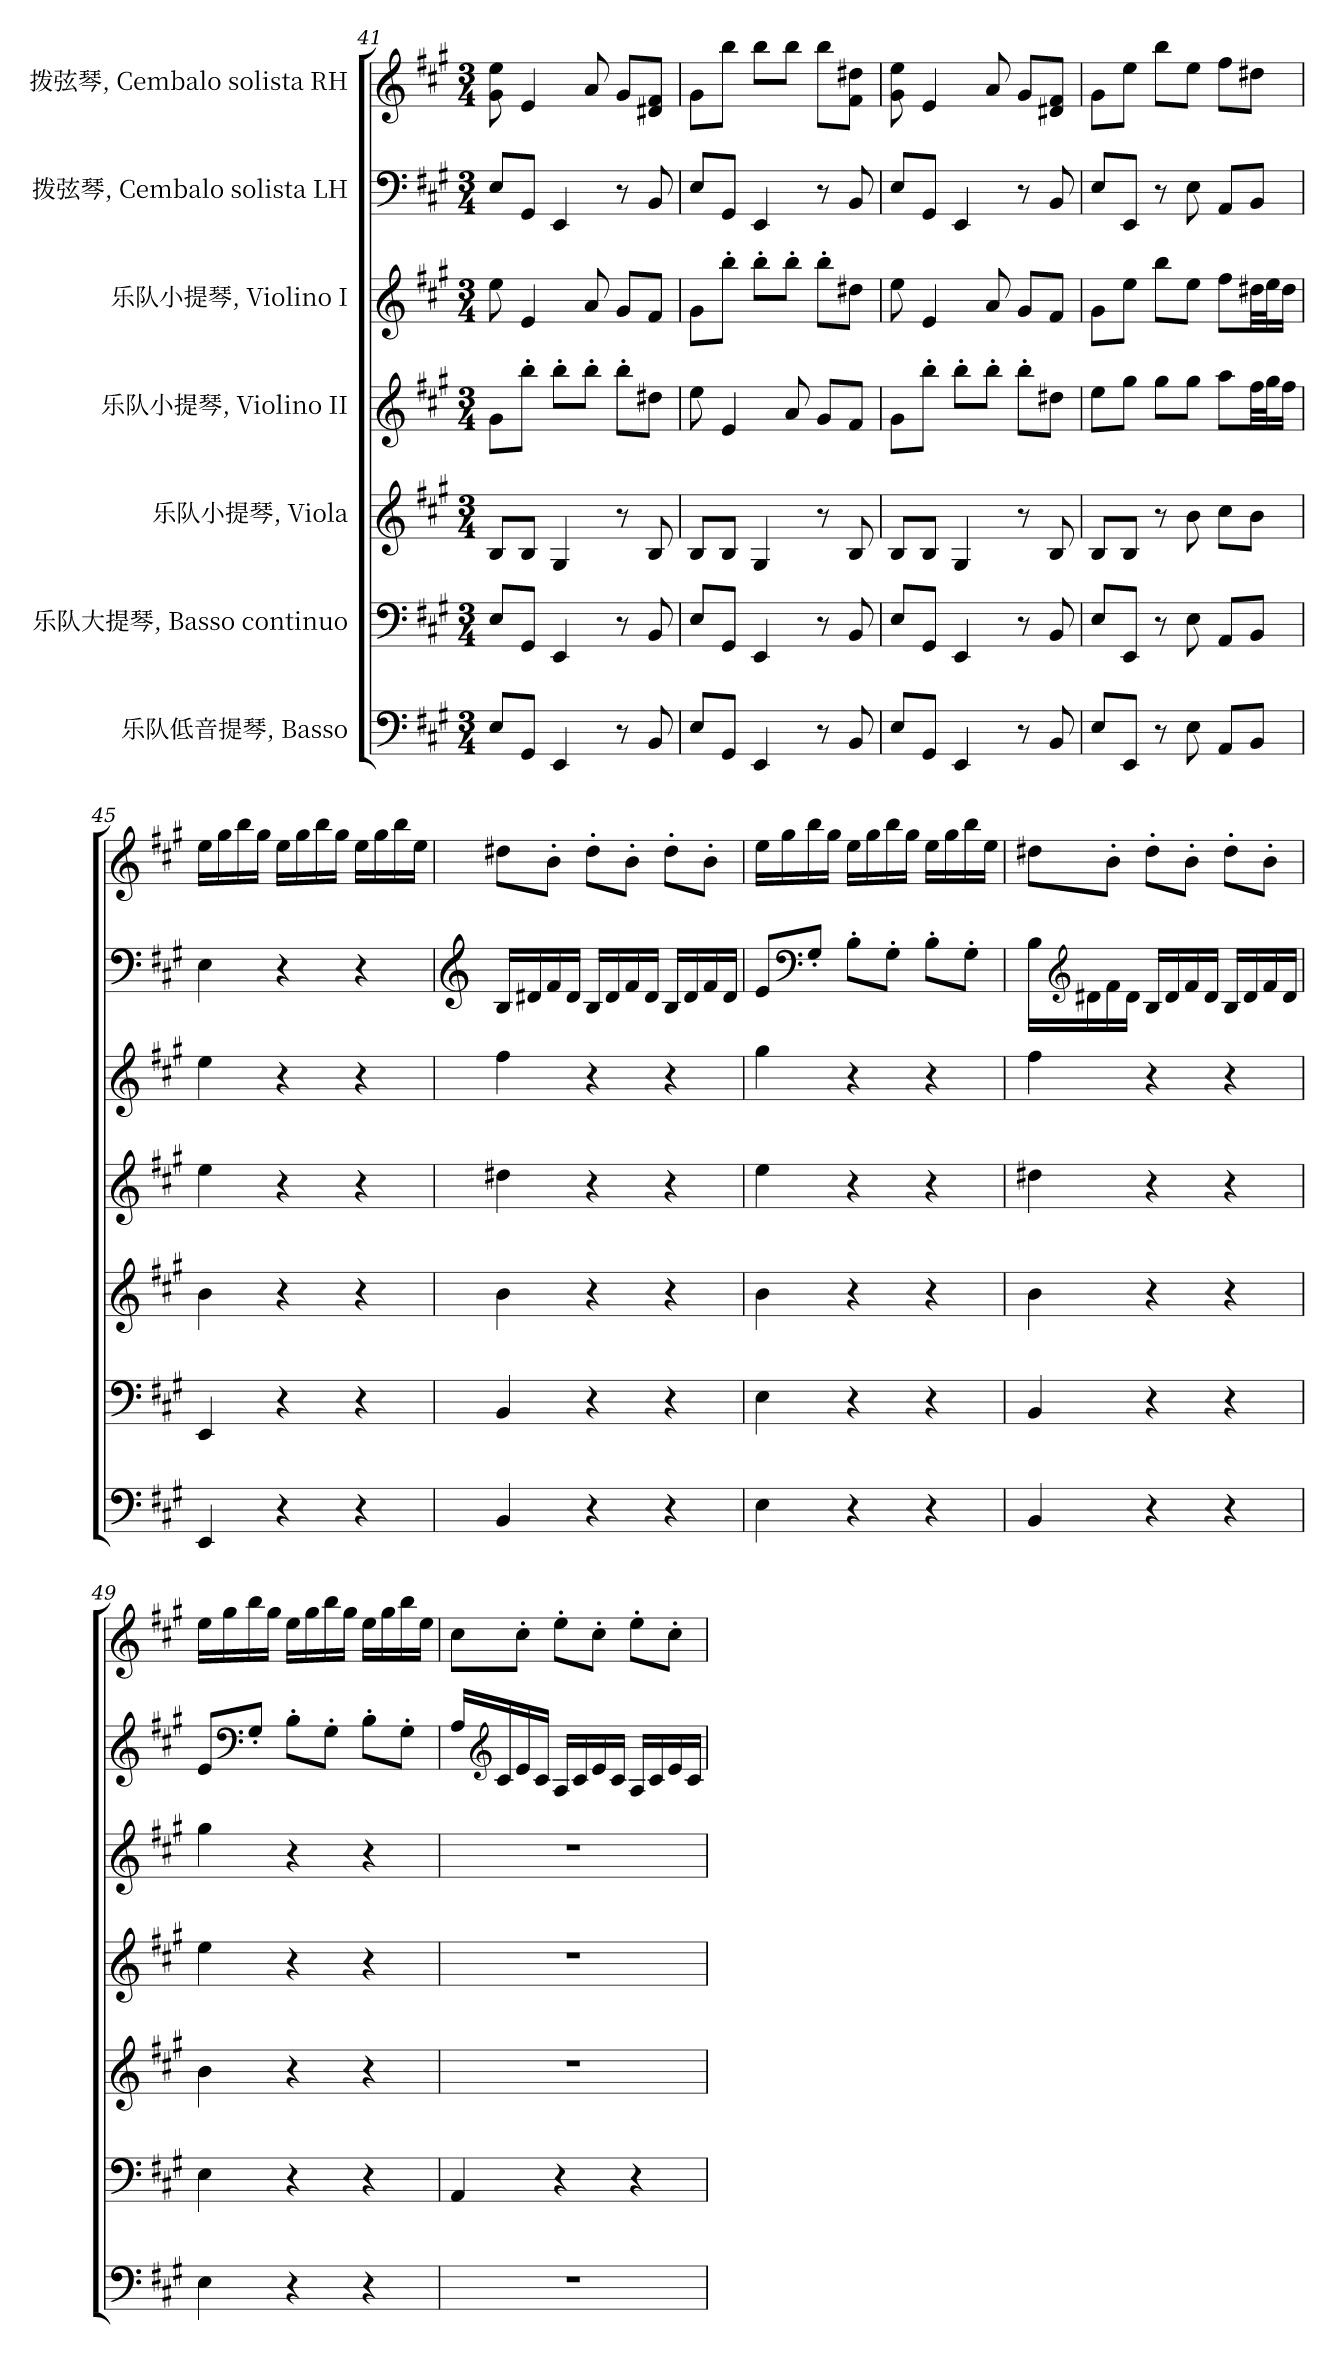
**kern	**kern	**kern	**kern	**kern	**kern	**kern
*part7	*part6	*part5	*part4	*part3	*part2	*part1
*staff7	*staff6	*staff5	*staff4	*staff3	*staff2	*staff1
*I"乐队低音提琴, Basso	*I"乐队大提琴, Basso continuo	*I"乐队小提琴, Viola	*I"乐队小提琴, Violino II	*I"乐队小提琴, Violino I	*I"拨弦琴, Cembalo solista LH	*I"拨弦琴, Cembalo solista RH
*clefF4	*clefF4	*clefG2	*clefG2	*clefG2	*clefF4	*clefG2
*ITrd7c12	*	*	*	*	*	*
*k[f#c#g#]	*k[f#c#g#]	*k[f#c#g#]	*k[f#c#g#]	*k[f#c#g#]	*k[f#c#g#]	*k[f#c#g#]
*M3/4	*M3/4	*M3/4	*M3/4	*M3/4	*M3/4	*M3/4
=41	=41	=41	=41	=41	=41	=41
8EE/L	8E/L	8B/L	8g#\L	8ee\	8E/L	8g#\ 8ee\
8GGG#/J	8GG#/J	8B/J	8bb'\J	4e/	8GG#/J	4e/
4EEE/	4EE/	4G#/	8bb'\L	.	4EE/	.
.	.	.	8bb'\J	8a/	.	8a/
8r	8r	8r	8bb'\L	8g#/L	8r	8g#/L
8BBB/	8BB/	8B/	8dd#X\J	8f#/J	8BB/	8d#X/ 8f#/J
=42	=42	=42	=42	=42	=42	=42
8EE/L	8E/L	8B/L	8ee\	8g#\L	8E/L	8g#\L
8GGG#/J	8GG#/J	8B/J	4e/	8bb'\J	8GG#/J	8bb\J
4EEE/	4EE/	4G#/	.	8bb'\L	4EE/	8bb\L
.	.	.	8a/	8bb'\J	.	8bb\J
8r	8r	8r	8g#/L	8bb'\L	8r	8bb\L
8BBB/	8BB/	8B/	8f#/J	8dd#X\J	8BB/	8f#\ 8dd#X\J
=43	=43	=43	=43	=43	=43	=43
8EE/L	8E/L	8B/L	8g#\L	8ee\	8E/L	8g#\ 8ee\
8GGG#/J	8GG#/J	8B/J	8bb'\J	4e/	8GG#/J	4e/
4EEE/	4EE/	4G#/	8bb'\L	.	4EE/	.
.	.	.	8bb'\J	8a/	.	8a/
8r	8r	8r	8bb'\L	8g#/L	8r	8g#/L
8BBB/	8BB/	8B/	8dd#X\J	8f#/J	8BB/	8d#X/ 8f#/J
!!LO:PB:g=z
=44	=44	=44	=44	=44	=44	=44
8EE/L	8E/L	8B/L	8ee\L	8g#\L	8E/L	8g#\L
8EEE/J	8EE/J	8B/J	8gg#\J	8ee\J	8EE/J	8ee\J
8r	8r	8r	8gg#\L	8bb\L	8r	8bb\L
8EE\	8E\	8b\	8gg#\J	8ee\J	8E\	8ee\J
8AAA/L	8AA/L	8cc#\L	8aa\L	8ff#\L	8AA/L	8ff#\L
8BBB/J	8BB/J	8b\J	32ff#\LL	32dd#X\LL	8BB/J	8dd#X\J
.	.	.	32gg#\J	32ee\J	.	.
.	.	.	16ff#\JJ	16dd#\JJ	.	.
=45	=45	=45	=45	=45	=45	=45
4EEE/	4EE/	4b\	4ee\	4ee\	4E\	16ee\LL
.	.	.	.	.	.	16gg#\
.	.	.	.	.	.	16bb\
.	.	.	.	.	.	16gg#\JJ
4r	4r	4r	4r	4r	4r	16ee\LL
.	.	.	.	.	.	16gg#\
.	.	.	.	.	.	16bb\
.	.	.	.	.	.	16gg#\JJ
4r	4r	4r	4r	4r	4r	16ee\LL
.	.	.	.	.	.	16gg#\
.	.	.	.	.	.	16bb\
.	.	.	.	.	.	16ee\JJ
=46	=46	=46	=46	=46	=46	=46
*	*	*	*	*	*clefG2	*
4BBB/	4BB/	4b\	4dd#X\	4ff#\	16B/LL	8dd#X\L
.	.	.	.	.	16d#X/	.
.	.	.	.	.	16f#/	8b'\J
.	.	.	.	.	16d#/JJ	.
4r	4r	4r	4r	4r	16B/LL	8dd#'\L
.	.	.	.	.	16d#/	.
.	.	.	.	.	16f#/	8b'\J
.	.	.	.	.	16d#/JJ	.
4r	4r	4r	4r	4r	16B/LL	8dd#'\L
.	.	.	.	.	16d#/	.
.	.	.	.	.	16f#/	8b'\J
.	.	.	.	.	16d#/JJ	.
!!LO:PB:g=z
=47	=47	=47	=47	=47	=47	=47
4EE\	4E\	4b\	4ee\	4gg#\	8e/L	16ee\LL
.	.	.	.	.	.	16gg#\
*	*	*	*	*	*clefF4	*
.	.	.	.	.	8G#'/J	16bb\
.	.	.	.	.	.	16gg#\JJ
4r	4r	4r	4r	4r	8B'\L	16ee\LL
.	.	.	.	.	.	16gg#\
.	.	.	.	.	8G#'\J	16bb\
.	.	.	.	.	.	16gg#\JJ
4r	4r	4r	4r	4r	8B'\L	16ee\LL
.	.	.	.	.	.	16gg#\
.	.	.	.	.	8G#'\J	16bb\
.	.	.	.	.	.	16ee\JJ
=48	=48	=48	=48	=48	=48	=48
4BBB/	4BB/	4b\	4dd#X\	4ff#\	16B\LL	8dd#X\L
*	*	*	*	*	*clefG2	*
.	.	.	.	.	16d#X\	.
.	.	.	.	.	16f#\	8b'\J
.	.	.	.	.	16d#\JJ	.
4r	4r	4r	4r	4r	16B/LL	8dd#'\L
.	.	.	.	.	16d#/	.
.	.	.	.	.	16f#/	8b'\J
.	.	.	.	.	16d#/JJ	.
4r	4r	4r	4r	4r	16B/LL	8dd#'\L
.	.	.	.	.	16d#/	.
.	.	.	.	.	16f#/	8b'\J
.	.	.	.	.	16d#/JJ	.
=49	=49	=49	=49	=49	=49	=49
4EE\	4E\	4b\	4ee\	4gg#\	8e/L	16ee\LL
.	.	.	.	.	.	16gg#\
*	*	*	*	*	*clefF4	*
.	.	.	.	.	8G#'/J	16bb\
.	.	.	.	.	.	16gg#\JJ
4r	4r	4r	4r	4r	8B'\L	16ee\LL
.	.	.	.	.	.	16gg#\
.	.	.	.	.	8G#'\J	16bb\
.	.	.	.	.	.	16gg#\JJ
4r	4r	4r	4r	4r	8B'\L	16ee\LL
.	.	.	.	.	.	16gg#\
.	.	.	.	.	8G#'\J	16bb\
.	.	.	.	.	.	16ee\JJ
!!LO:PB:g=z
=50	=50	=50	=50	=50	=50	=50
2.r	4AA/	2.r	2.r	2.r	16A/LL	8cc#\L
*	*	*	*	*	*clefG2	*
.	.	.	.	.	16c#/	.
.	.	.	.	.	16e/	8cc#'\J
.	.	.	.	.	16c#/JJ	.
.	4r	.	.	.	16A/LL	8ee'\L
.	.	.	.	.	16c#/	.
.	.	.	.	.	16e/	8cc#'\J
.	.	.	.	.	16c#/JJ	.
.	4r	.	.	.	16A/LL	8ee'\L
.	.	.	.	.	16c#/	.
.	.	.	.	.	16e/	8cc#'\J
.	.	.	.	.	16c#/JJ	.
=	=	=	=	=	=	=
*-	*-	*-	*-	*-	*-	*-
